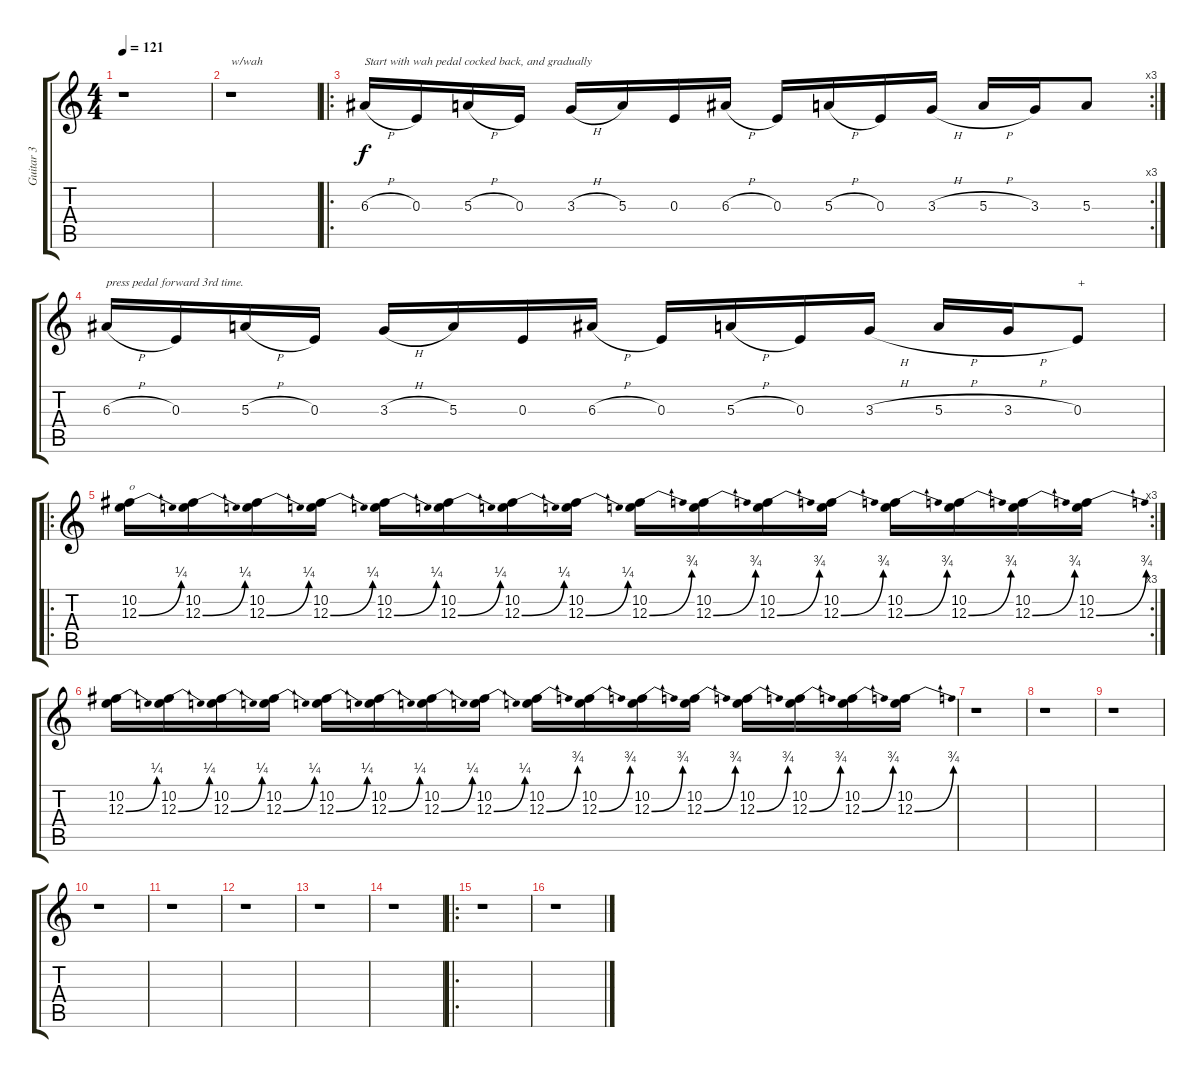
\track ("Guitar 3" "Guitar 3") {instrument distortionguitar}
\staff {score tabs}
\tuning (Db4 Ab3 E3 B2 Gb2 B1) {hide}
\ts (4 4)
\tempo 121
\clef g2
\ks c
r.1{dy f} |
r.1{txt "w/wah"} |
\ro
\rc 3
6.3{h}.16{txt "Start with wah pedal cocked back, and gradually" volume 11} 0.3.16 5.3{h}.16 0.3.16 3.3{h}.16 5.3.16 0.3.16 6.3{h}.16 0.3.16 5.3{h}.16 0.3.16 3.3{h}.16 5.3{h}.16 3.3.16 5.3.8 |
6.3{h}.16{txt "press pedal forward 3rd time." volume 13} 0.3.16 5.3{h}.16 0.3.16 3.3{h}.16 5.3.16 0.3.16 6.3{h}.16 0.3.16 5.3{h}.16 0.3.16 3.3{h}.16 5.3{h}.16 3.3{h}.16 0.3.8{txt "+"} |
\ro
\rc 3
(10.2 12.3{be (bend 0 0 60 1)}).16{txt "o"} (10.2 12.3{be (bend 0 0 60 1)}).16 (10.2 12.3{be (bend 0 0 60 1)}).16 (10.2 12.3{be (bend 0 0 60 1)}).16 (10.2 12.3{be (bend 0 0 60 1)}).16 (10.2 12.3{be (bend 0 0 60 1)}).16 (10.2 12.3{be (bend 0 0 60 1)}).16 (10.2 12.3{be (bend 0 0 60 1)}).16 (10.2 12.3{be (bend 0 0 60 3)}).16 (10.2 12.3{be (bend 0 0 60 3)}).16 (10.2 12.3{be (bend 0 0 60 3)}).16 (10.2 12.3{be (bend 0 0 60 3)}).16 (10.2 12.3{be (bend 0 0 60 3)}).16 (10.2 12.3{be (bend 0 0 60 3)}).16 (10.2 12.3{be (bend 0 0 60 3)}).16 (10.2 12.3{be (bend 0 0 60 3)}).16 |
(10.2 12.3{be (bend 0 0 60 1)}).16 (10.2 12.3{be (bend 0 0 60 1)}).16 (10.2 12.3{be (bend 0 0 60 1)}).16 (10.2 12.3{be (bend 0 0 60 1)}).16 (10.2 12.3{be (bend 0 0 60 1)}).16 (10.2 12.3{be (bend 0 0 60 1)}).16 (10.2 12.3{be (bend 0 0 60 1)}).16 (10.2 12.3{be (bend 0 0 60 1)}).16 (10.2 12.3{be (bend 0 0 60 3)}).16 (10.2 12.3{be (bend 0 0 60 3)}).16 (10.2 12.3{be (bend 0 0 60 3)}).16 (10.2 12.3{be (bend 0 0 60 3)}).16 (10.2 12.3{be (bend 0 0 60 3)}).16 (10.2 12.3{be (bend 0 0 60 3)}).16 (10.2 12.3{be (bend 0 0 60 3)}).16 (10.2 12.3{be (bend 0 0 60 3)}).16 |
r.1 |
r.1 |
r.1 |
r.1 |
r.1 |
r.1 |
r.1 |
r.1 |
\ro
r.1 |
r.1
